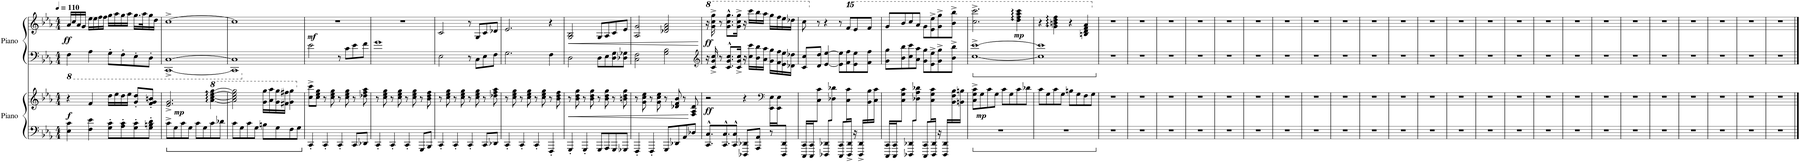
**kern	**kern	**dynam	**kern	**kern	**dynam
*part2	*part2	*part2	*part1	*part1	*part1
*staff4	*staff3	*staff3/4	*staff2	*staff1	*staff1/2
*I"Piano	*	*	*I"Piano	*	*
*I'Pno.	*	*	*I'Pno.	*	*
*clefF4	*clefG2	*	*clefF4	*clefG2	*
*k[b-e-a-]	*k[b-e-a-]	*	*k[b-e-a-]	*k[b-e-a-]	*
*M4/4	*M4/4	*	*M4/4	*M4/4	*
*MM110	*MM110	*	*MM110	*MM110	*
*	*	*	*8ba	*	*
=1	=1	=1	=1	=1	=1
!	!	!LO:DY:b	!	!	!LO:DY:b
4E-\ 4c\	4r	f	4FF\	16a-/LL	ff
.	.	.	.	16cc/	.
.	.	.	.	16a-/	.
.	.	.	.	16g/JJ	.
4F\ 4e-\	4f/	.	4AA-\	16ee-\LL	.
.	.	.	.	16ee-\	.
.	.	.	.	16ff\	.
.	.	.	.	16ff\JJ	.
8G\' 8c\'L	16dd\LL	.	8GG'\L	16gg\LL	.
.	16ee-\	.	.	16aa-\	.
8A-\' 8c\'	16dd\	.	8FF'\	16gg\	.
.	16ee-\JJ	.	.	16aa-\JJ	.
8G\' 8c\'	8g/' 8dd/'L	.	8EE-'\	16.gg\LL	.
.	.	.	.	32aa-\K	.
8G\' 8Bn\' 8d\'J	8f/' 8g/' 8bn/'J	.	8DD'\J	16gg\	.
.	.	.	.	16dd\JJ	.
=2	=2	=2	=2	=2	=2
!	!	!LO:DY:b	!	!	!
8c^\L	2.e-/^ 2.g/^	mp	[1CCC^ [1CC^	[1cc^	.
8G\	.	.	.	.	.
8c\	.	.	.	.	.
8G\J	.	.	.	.	.
8c\L	.	.	.	.	.
8G\	.	.	.	.	.
*	*8va	*	*	*	*
8c\	[4aa-\:: [4ccc\:: [4eee-\:: [4ggg\::	.	.	.	.
8d-X\J	.	.	.	.	.
=3	=3	=3	=3	=3	=3
8c\L	2aa-\] 2ccc\] 2eee-\] 2ggg\]	.	1CCC] 1CC]	1cc]	.
8G\	.	.	.	.	.
8c\	.	.	.	.	.
8G\J	.	.	.	.	.
8Bn\L	16gg\ 16ggg\LL	.	.	.	.
.	16aa-\ 16aaa-\	.	.	.	.
8G\	16gg\ 16ggg\	.	.	.	.
.	16ff#X\ 16fff#X\JJ	.	.	.	.
8F\	4gg\ 4ggg\	.	.	.	.
8G\J	.	.	.	.	.
=4	=4	=4	=4	=4	=4
*	*X8va	*	*	*	*
*	*	*	*X8ba	*	*
!	!	!	!	!	!LO:DY:b
4CC'/	8cc\^ 8ccc\^L	.	2e-\	1r	mf
.	8cc\ 8ee-\ 8gg\J	.	.	.	.
4CC'/	8r	.	.	.	.
.	8cc\ 8ee-\ 8gg\	.	.	.	.
4CC'/	8r	.	8r	.	.
.	8cc\ 8ee-\ 8gg\	.	8c\L	.	.
8CC/L	8r	.	8e-\	.	.
8DD-X/J	8dd-X\ 8ff\ 8aa-\	.	8f\J	.	.
=5	=5	=5	=5	=5	=5
4CC'/	8r	.	1g	1r	.
.	8cc\ 8ee-\ 8gg\	.	.	.	.
4CC'/	8r	.	.	.	.
.	8cc\ 8ee-\ 8gg\	.	.	.	.
4CC'/	8r	.	.	.	.
.	8cc\ 8ee-\ 8gg\	.	.	.	.
8GGG/L	8r	.	.	.	.
8BBB-/J	8b-\ 8dd\ 8ff\	.	.	.	.
=6	=6	=6	=6	=6	=6
4CC'/	8r	.	2E-\	2c/	.
.	8cc\ 8ee-\ 8gg\	.	.	.	.
4CC'/	8r	.	.	.	.
.	8cc\ 8ee-\ 8gg\	.	.	.	.
4CC'/	8r	.	8r	8r	.
.	8cc\ 8ee-\ 8gg\	.	8C\L	8G/L	.
8CC/L	8r	.	8E-\	8c/	.
8DD-X/J	8dd-X\ 8ff\ 8aa-\	.	8F\J	8d-X/J	.
=7	=7	=7	=7	=7	=7
4CC'/	8r	.	2.G\	2.e-/	.
.	8cc\ 8ee-\ 8gg\	.	.	.	.
4CC'/	8r	.	.	.	.
.	8cc\ 8ee-\ 8gg\	.	.	.	.
4CC'/	8r	.	.	.	.
.	8cc\ 8ee-\ 8gg\	.	.	.	.
4FFF'/	8r	.	4F\	4r	.
.	8b-\ 8dd\ 8ff\	.	.	.	.
=8	=8	=8	=8	=8	=8
!	!	!LO:HP:b	!	!	!LO:HP:b
4GGG'/	8r	<	2D\	2G/ 2B-/	<
.	8b-\ 8dd\ 8gg\	.	.	.	.
4GGG'/	8r	.	.	.	.
.	8b-\ 8dd\ 8gg\	.	.	.	.
8GGG/L	8r	.	8D\L	8G/L	.
8AAA-/	8b-\ 8dd\ 8gg\	.	8E-\	8A-/	.
8GGG/	8r	.	8D\ 8G\	8c/	.
8GGG-X/J	8bn\ 8dd\ 8gg\	.	8D-X\ 8G-X\J	8e-/J	.
=9	=9	=9	=9	=9	=9
4FFF'/	8r	.	2C\ 2F\	2A-/ 2g/	.
.	8g\ 8cc\ 8ee-\	.	.	.	.
4FFF'/	8r	.	.	.	.
.	8g\ 8cc\ 8ee-\	.	.	.	.
8GGG/L	8r	.	2G\ 2B-\	2d-X/ 2f/ 2a-/	.
8DD-X/	8d-X/ 8f/ 8b-/	.	.	.	.
8AA-/	8r	.	.	.	.
8D-X/J	8F/ 8A-/ 8d-/	[	.	.	.
.	.	.	.	.	[
=10	=10	=10	=10	=10	=10
*	*	*	*clefG2	*	*
*^	*	*	*	*	*
*	*	*	*	*	*8va	*
!	!	!	!LO:DY:b	!	!	!LO:DY:b
2..ryy	8.CC/^^ 8.C/^^L	2r	ff	16r	16r	ff
.	.	.	.	16c/^ 16g/^ 16cc/^	16gg\^ 16ccc\^ 16ggg\^	.
.	.	.	.	8r	8r	.
.	8.CC/^^ 8.C/^^	.	.	.	.	.
.	.	.	.	8.c/^^ 8.g/^^ 8.cc/^^L	8.gg\^^ 8.ccc\^^ 8.ggg\^^L	.
.	8CC/^^ 8C/^^J	.	.	.	.	.
.	.	.	.	16c/^ 16g/^ 16cc/^Jk	16gg\^ 16ccc\^ 16ggg\^Jk	.
.	8DDD-X/ 8DD-X/L	4r	.	16r	16r	.
.	.	.	.	16cc\ 16ccc\LL	16cccc\LL	.
.	8AAA-/ 8AA-/J	.	.	16b-\ 16bb-\	16bbb-\	.
.	.	.	.	16a-\ 16aa-\JJ	16aaa-\JJ	.
*	*	*clefF4	*	*	*	*
.	8r	16EE-\ 16E-\LL	.	16g\ 16gg\LL	16ggg\LL	.
.	.	16EE-\ 16E-\J	.	16f\ 16ff\	16fff\	.
8DDD-/ 8DD-/J	8ryy	8ryy	.	16e-\ 16ee-\	16eee-\	.
.	.	.	.	16d-X\ 16dd-X\JJ	16ddd-X\JJ	.
*v	*v	*	*	*	*	*
=11	=11	=11	=11	=11	=11
*	*^	*	*	*	*
16CCC/ 16CC/LL	1ryy	8ryy	.	8c/ 8cc/L	8ccc\	.
16CCC/ 16CC/J	.	.	.	.	.	.
*	*	*	*	*	*X8va	*
8ryy	.	8C\ 8c\J	.	8d/ 8dd/J	8r	.
8DDD-X/ 8DD-X/L	.	8ryy	.	[4e-/ [4ee-/	4r	.
8ryy	.	8D-X\ 8d-X\J	.	.	.	.
8CCC/ 8CC/L	.	8ryy	.	8e-\] 8ee-\]L	8r	.
*	*	*	*	*	*15ma	*
16ryy	.	16C\ 16c\L	.	8f\ 8ff\	8fff/L	.
16DDD-/^ 16DD-/^JJ	.	8.ryy	.	.	.	.
16r	.	.	.	8e-\ 8ee-\	8eee-/	.
16DDD-/^ 16DD-/^LL	.	.	.	.	.	.
8ryy	.	16BB-\ 16B-\	.	8f\ 8ff\J	8fff/J	.
.	.	16C\ 16c\JJ	.	.	.	.
=12	=12	=12	=12	=12	=12	=12
16CCC/ 16CC/LL	1ryy	8ryy	.	8g\ 8gg\L	8ggg/L	.
16CCC/ 16CC/J	.	.	.	.	.	.
8ryy	.	8C\ 8G\ 8c\J	.	8b-\ 8bb-\	8bbb-/	.
8DDD-X/ 8DD-X/L	.	8ryy	.	8cc\ 8ccc\	8cccc/	.
8ryy	.	8D-X\ 8A-\ 8d-X\J	.	8a-\ 8aa-\J	8aaa-/J	.
8CCC/ 8CC/L	.	8ryy	.	8g\ 8gg\L	8ggg\L	.
16ryy	.	16C\ 16G\ 16c\L	.	8e-\^ 8ee-\^	8eee-\^ 8eeee-\^	.
16DDD-/ 16DD-/JJ	.	8.ryy	.	.	.	.
16r	.	.	.	8g\^ 8gg\^	8ggg\^ 8gggg\^	.
16DDD-/ 16DD-/LL	.	.	.	.	.	.
8ryy	.	16BB-\ 16F\ 16B-\	.	8b-\^ 8bb-\^J	8bbb-\^ 8bbbb-\^J	.
.	.	16BBn\ 16Bn\JJ	.	.	.	.
*	*v	*v	*	*	*	*
=13	=13	=13	=13	=13	=13
1r	8C\^ 8G\^ 8c\^L	.	[1cc^ [1ccc^	2.cccc\^ 2.ccccc\^	.
!	!	!LO:DY:b	!	!	!
.	8G\	mp	.	.	.
.	8c\	.	.	.	.
.	8G\J	.	.	.	.
.	8c\L	.	.	.	.
.	8G\	.	.	.	.
!	!	!	!	!	!LO:DY:b
.	8c\	.	.	4dddd\:: 4ffff\:: 4aaaa-\:: 4ccccc\::	mp
.	8d-X\J	.	.	.	.
=14	=14	=14	=14	=14	=14
1r	8c\L	.	1cc] 1ccc]	4r	.
.	8G\	.	.	.	.
.	8c\	.	.	4ggg\:: 4bbbn\:: 4dddd\:: 4ffff\::	.
.	8G\J	.	.	.	.
.	8Bn\L	.	.	4r	.
.	8G\	.	.	.	.
.	8F\	.	.	4bbn/ 4ddd/ 4fff/ 4aaa-/	.
.	8G\J	.	.	.	.
=15	=15	=15	=15	=15	=15
*	*	*	*	*X15ma	*
1r	1r	.	1r	1r	.
=16	=16	=16	=16	=16	=16
1r	1r	.	1r	1r	.
=17	=17	=17	=17	=17	=17
1r	1r	.	1r	1r	.
=18	=18	=18	=18	=18	=18
1r	1r	.	1r	1r	.
=19	=19	=19	=19	=19	=19
1r	1r	.	1r	1r	.
=20	=20	=20	=20	=20	=20
1r	1r	.	1r	1r	.
=21	=21	=21	=21	=21	=21
1r	1r	.	1r	1r	.
=22	=22	=22	=22	=22	=22
1r	1r	.	1r	1r	.
=23	=23	=23	=23	=23	=23
1r	1r	.	1r	1r	.
=24	=24	=24	=24	=24	=24
1r	1r	.	1r	1r	.
=25	=25	=25	=25	=25	=25
1r	1r	.	1r	1r	.
=26	=26	=26	=26	=26	=26
1r	1r	.	1r	1r	.
=27	=27	=27	=27	=27	=27
1r	1r	.	1r	1r	.
=28	=28	=28	=28	=28	=28
1r	1r	.	1r	1r	.
=29	=29	=29	=29	=29	=29
1r	1r	.	1r	1r	.
=30	=30	=30	=30	=30	=30
1r	1r	.	1r	1r	.
=31	=31	=31	=31	=31	=31
1r	1r	.	1r	1r	.
=32	=32	=32	=32	=32	=32
1r	1r	.	1r	1r	.
=33	=33	=33	=33	=33	=33
1r	1r	.	1r	1r	.
=34	=34	=34	=34	=34	=34
1r	1r	.	1r	1r	.
=35	=35	=35	=35	=35	=35
1r	1r	.	1r	1r	.
=36	=36	=36	=36	=36	=36
1r	1r	.	1r	1r	.
=37	=37	=37	=37	=37	=37
1r	1r	.	1r	1r	.
=38	=38	=38	=38	=38	=38
1r	1r	.	1r	1r	.
==	==	==	==	==	==
*-	*-	*-	*-	*-	*-
